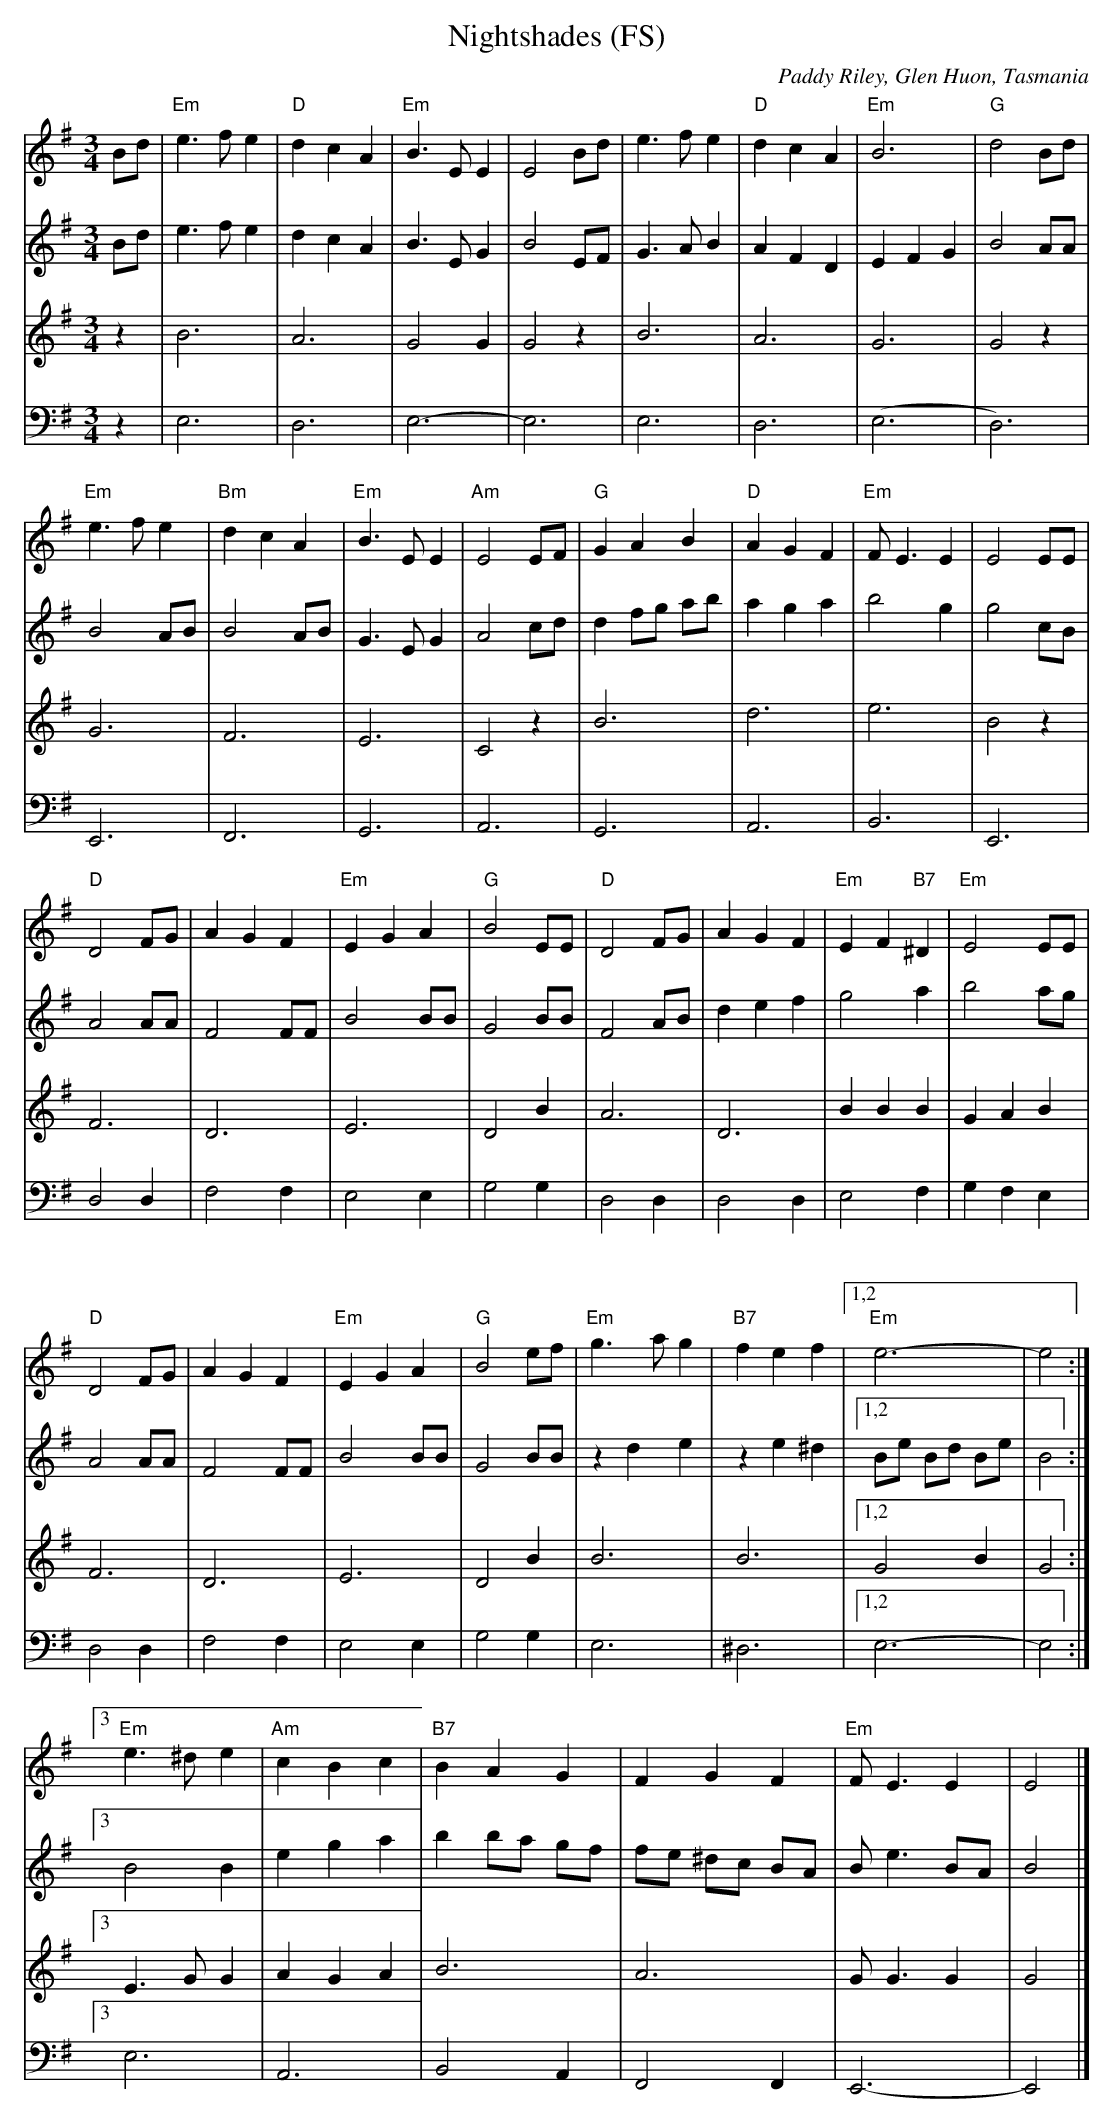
X:1
T:Nightshades (FS)
C:Paddy Riley, Glen Huon, Tasmania
M:3/4
L:1/4
K:Em
V:1
B/2d/2|"Em"e>fe|"D"dcA|"Em"B>EE|E2B/2d/2|e>fe|"D"dcA|"Em"B3|"G"d2B/2d/2|
"Em"e>fe|"Bm"dcA|"Em"B>EE|"Am"E2E/2F/2|"G"GAB|"D"AGF|"Em"F<EE|E2E/2E/2|
"D"D2F/2G/2|AGF|"Em"EGA|"G"B2E/2E/2|"D"D2F/2G/2|AGF|"Em"EF"B7"^D|"Em"E2E/2E/2|
"D"D2F/2G/2|AGF|"Em"EGA|"G"B2e/2f/2|"Em"g>ag|"B7"fef|[1,2"Em"e3-|e2:|[3
"Em"e>^de|"Am"cBc|"B7"BAG|FGF|"Em"F<EE|E2|]
V:2
B/2d/2|e>fe|dcA|B>EG|B2E/F/|G>AB|AFD|EFG|B2A/A/|
B2A/B/|B2A/B/|G>EG|A2c/d/|d f/g/ a/b/|aga|b2g|g2c/B/|
A2A/A/|F2F/F/|B2B/B/|G2B/B/|F2A/B/|def|g2a|b2a/g/|
A2A/A/|F2F/F/|B2B/B/|G2B/B/|z d e|z e ^d|[1,2B/e/ B/d/ B/e/|B2:|3
B2B|ega|bb/a/ g/f/|f/e/ ^d/c/ B/A/|B<eB/A/|B2|]
V:3
z|B3|A3|G2G|G2z|B3|A3|G3|G2z|
G3|F3|E3|C2z|B3|d3|e3|B2z|
F3|D3|E3|D2B|A3|D3|BBB|GAB|
F3|D3|E3|D2B|B3|B3|[1,2G2B|G2:|3
E>GG|AGA|B3|A3|G<GG|G2|]
V:4 clef=bass
z|E,3|D,3|E,3-|E,3|E,3|D,3|(E,3-|D,3)|
E,,3|F,,3|G,,3|A,,3|G,,3|A,,3|B,,3|E,,3|
D,2D,|F,2F,|E,2E,|G,2G,|D,2D,|D,2D,|E,2F,|G,F,E,|
D,2D,|F,2F,|E,2E,|G,2G,|E,3|^D,3|[1,2E,3-|E,2:|3
E,3|A,,3|B,,2A,,|F,,2 F,,|E,,3-|E,,2|]
